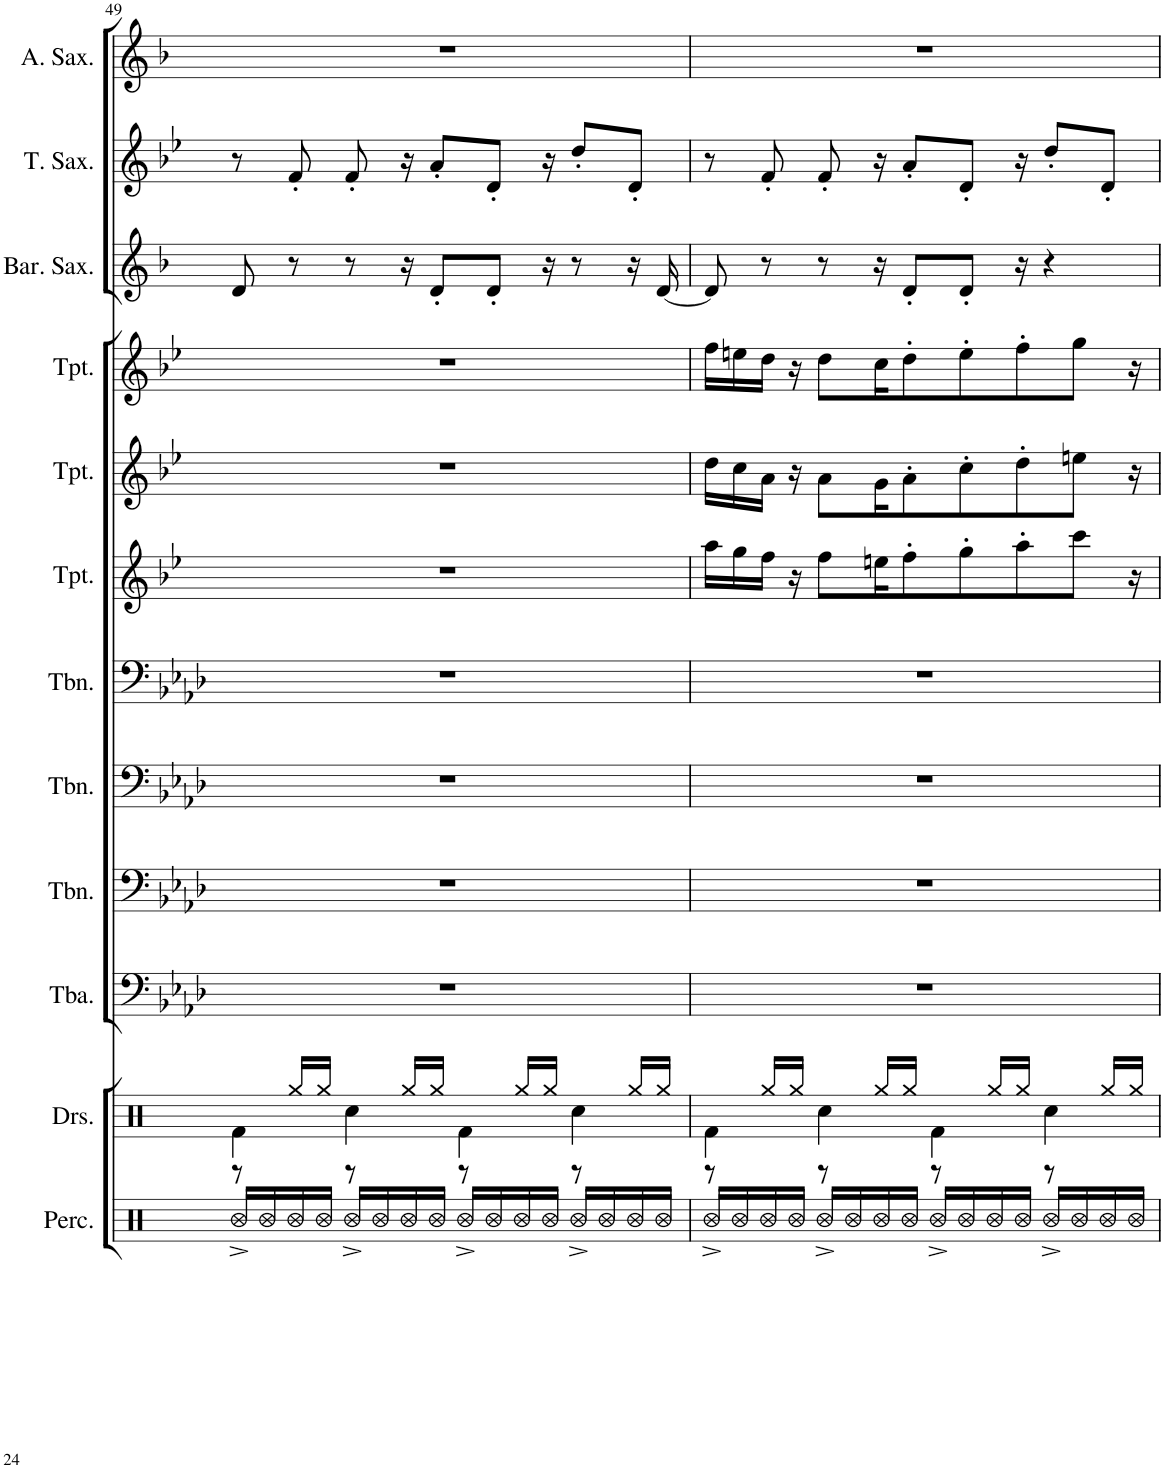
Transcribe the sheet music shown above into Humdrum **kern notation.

**kern	**kern	**kern	**kern	**kern	**kern	**kern	**kern	**kern	**kern	**kern	**kern
*part12	*part11	*part10	*part9	*part8	*part7	*part6	*part5	*part4	*part3	*part2	*part1
*staff12	*staff11	*staff10	*staff9	*staff8	*staff7	*staff6	*staff5	*staff4	*staff3	*staff2	*staff1
*I"Percussion	*I"Drumset	*I"Tuba	*I"Trombone	*I"Trombone	*I"Trombone	*I"Trumpet	*I"Trumpet	*I"Trumpet	*I"Baritone Saxophone	*I"Tenor Saxophone	*I"Alto Saxophone
*I'Perc.	*I'Drs.	*I'Tba.	*I'Tbn.	*I'Tbn.	*I'Tbn.	*I'Tpt.	*I'Tpt.	*I'Tpt.	*I'Bar. Sax.	*I'T. Sax.	*I'A. Sax.
!!LO:PB:g=z
*clefX	*clefX	*clefF4	*clefF4	*clefF4	*clefF4	*clefG2	*clefG2	*clefG2	*clefG2	*clefG2	*clefG2
*	*	*	*	*	*	*Trd1c2	*Trd1c2	*Trd1c2	*Trd12c21	*Trd8c14	*Trd5c9
*k[]	*k[]	*k[b-e-a-d-]	*k[b-e-a-d-]	*k[b-e-a-d-]	*k[b-e-a-d-]	*k[b-e-]	*k[b-e-]	*k[b-e-]	*k[b-]	*k[b-e-]	*k[b-]
*M4/4	*M4/4	*M4/4	*M4/4	*M4/4	*M4/4	*M4/4	*M4/4	*M4/4	*M4/4	*M4/4	*M4/4
=49	=49	=49	=49	=49	=49	=49	=49	=49	=49	=49	=49
*	*^	*	*	*	*	*	*	*	*	*	*
16R^/LL	4Rf\	8r	1r	1r	1r	1r	1r	1r	1r	8d/	8r	1r
16R/	.	.	.	.	.	.	.	.	.	.	.	.
16R/	.	16Rgg/LL	.	.	.	.	.	.	.	8r	8f'/	.
16R/JJ	.	16Rgg/JJ	.	.	.	.	.	.	.	.	.	.
16R^/LL	4Rcc\	8r	.	.	.	.	.	.	.	8r	8f'/	.
16R/	.	.	.	.	.	.	.	.	.	.	.	.
16R/	.	16Rgg/LL	.	.	.	.	.	.	.	16r	16r	.
16R/JJ	.	16Rgg/JJ	.	.	.	.	.	.	.	8d'/L	8a'/L	.
16R^/LL	4Rf\	8r	.	.	.	.	.	.	.	.	.	.
16R/	.	.	.	.	.	.	.	.	.	8d'/J	8d'/J	.
16R/	.	16Rgg/LL	.	.	.	.	.	.	.	.	.	.
16R/JJ	.	16Rgg/JJ	.	.	.	.	.	.	.	16r	16r	.
16R^/LL	4Rcc\	8r	.	.	.	.	.	.	.	8r	8dd'/L	.
16R/	.	.	.	.	.	.	.	.	.	.	.	.
16R/	.	16Rgg/LL	.	.	.	.	.	.	.	16r	8d'/J	.
16R/JJ	.	16Rgg/JJ	.	.	.	.	.	.	.	[16d/	.	.
=50	=50	=50	=50	=50	=50	=50	=50	=50	=50	=50	=50	=50
16R^/LL	4Rf\	8r	1r	1r	1r	1r	16aa\LL	16dd\LL	16ff\LL	8d/]	8r	1r
16R/	.	.	.	.	.	.	16gg\	16cc\	16een\	.	.	.
16R/	.	16Rgg/LL	.	.	.	.	16ff\JJ	16a\JJ	16dd\JJ	8r	8f'/	.
16R/JJ	.	16Rgg/JJ	.	.	.	.	16r	16r	16r	.	.	.
16R^/LL	4Rcc\	8r	.	.	.	.	8ff\L	8a\L	8dd\L	8r	8f'/	.
16R/	.	.	.	.	.	.	.	.	.	.	.	.
16R/	.	16Rgg/LL	.	.	.	.	16een\K	16g\K	16cc\K	16r	16r	.
16R/JJ	.	16Rgg/JJ	.	.	.	.	8ff'\	8a'\	8dd'\	8d'/L	8a'/L	.
16R^/LL	4Rf\	8r	.	.	.	.	.	.	.	.	.	.
16R/	.	.	.	.	.	.	8gg'\	8cc'\	8ee'\	8d'/J	8d'/J	.
16R/	.	16Rgg/LL	.	.	.	.	.	.	.	.	.	.
16R/JJ	.	16Rgg/JJ	.	.	.	.	8aa'\	8dd'\	8ff'\	16r	16r	.
16R^/LL	4Rcc\	8r	.	.	.	.	.	.	.	4r	8dd'/L	.
16R/	.	.	.	.	.	.	8ccc\J	8een\J	8gg\J	.	.	.
16R/	.	16Rgg/LL	.	.	.	.	.	.	.	.	8d'/J	.
16R/JJ	.	16Rgg/JJ	.	.	.	.	16r	16r	16r	.	.	.
*	*v	*v	*	*	*	*	*	*	*	*	*	*
=	=	=	=	=	=	=	=	=	=	=	=
*-	*-	*-	*-	*-	*-	*-	*-	*-	*-	*-	*-
